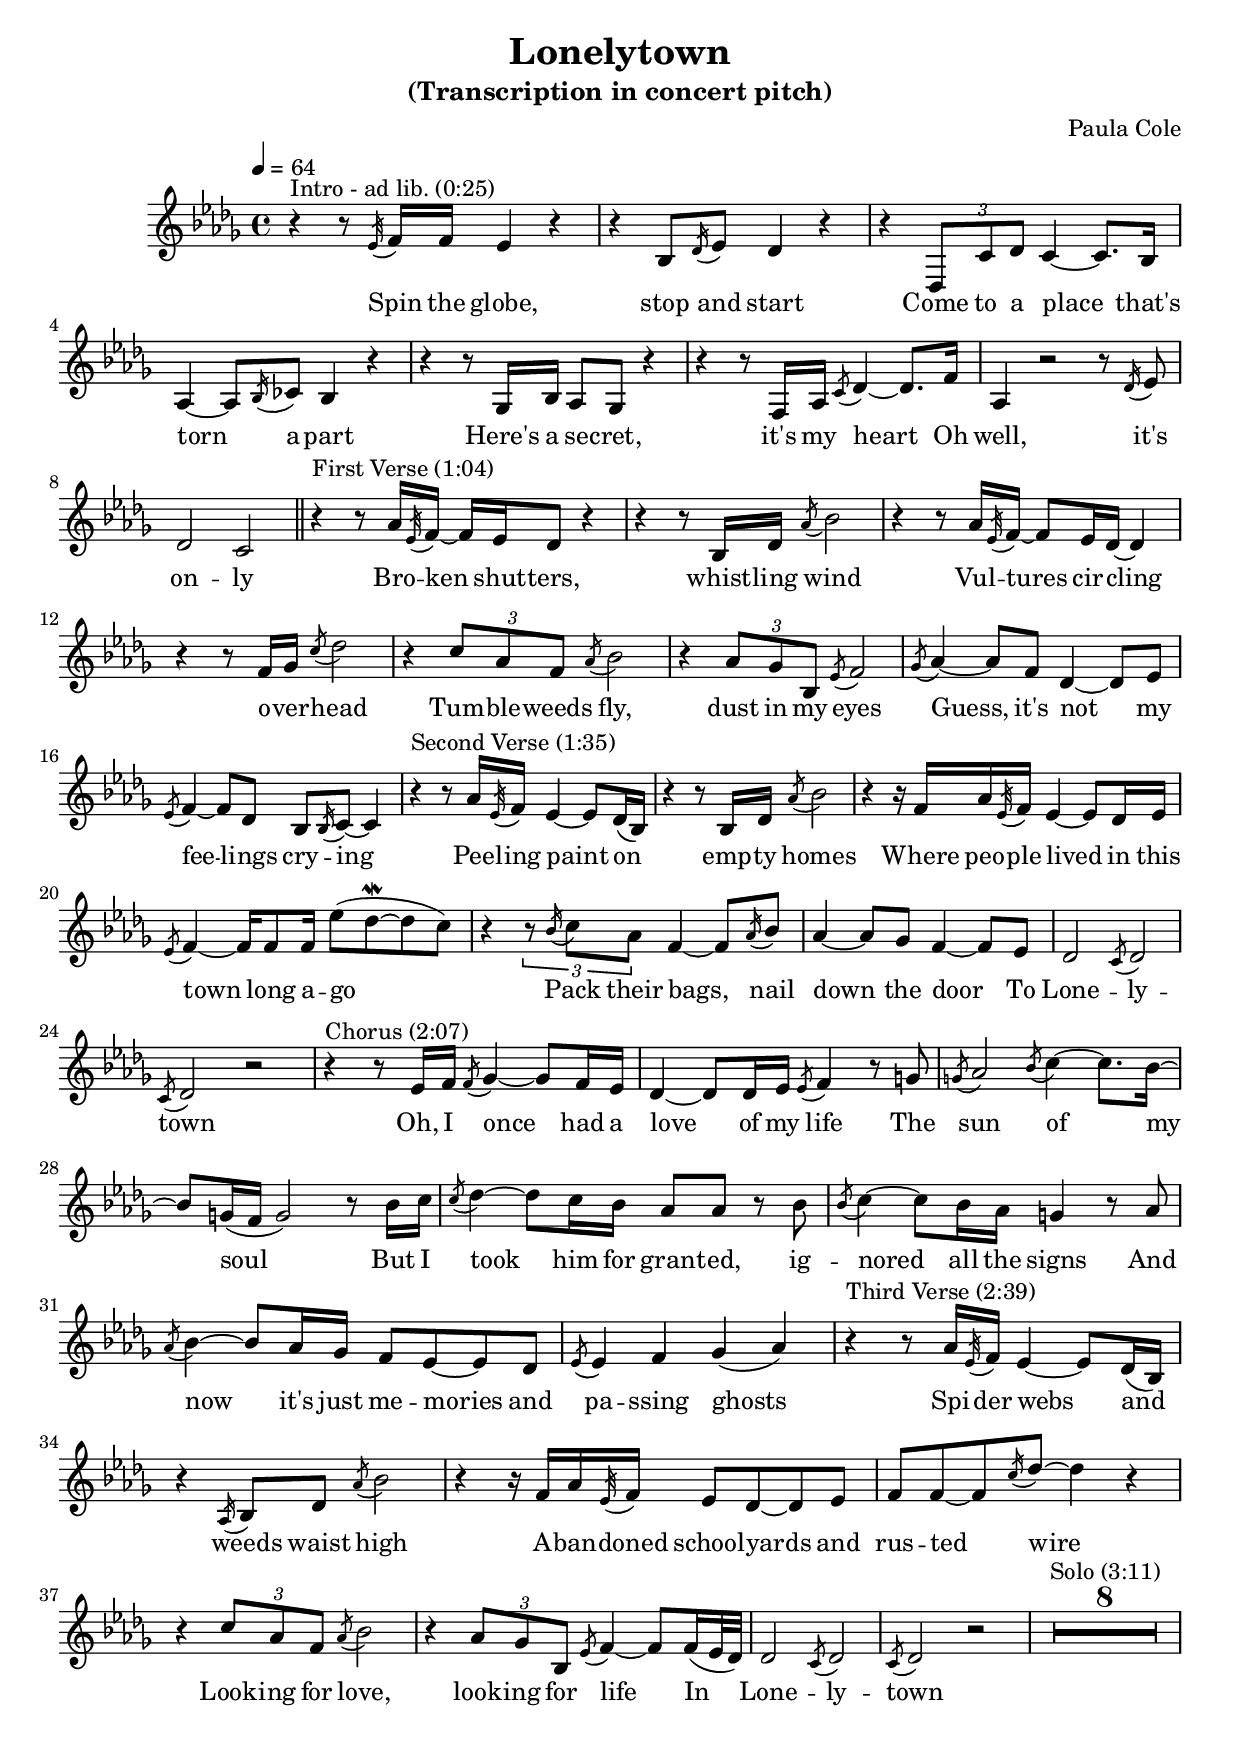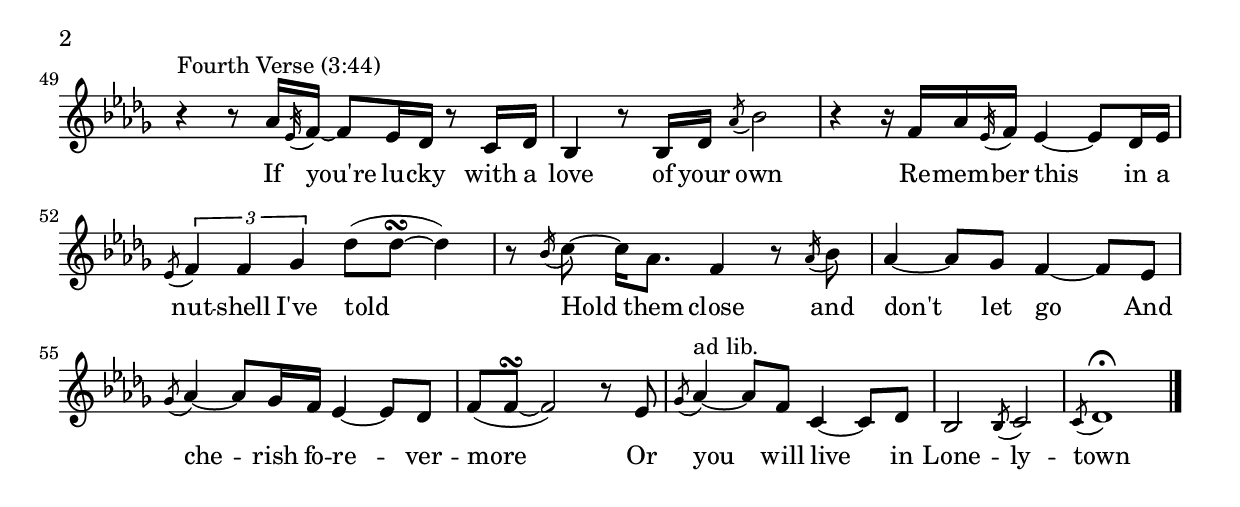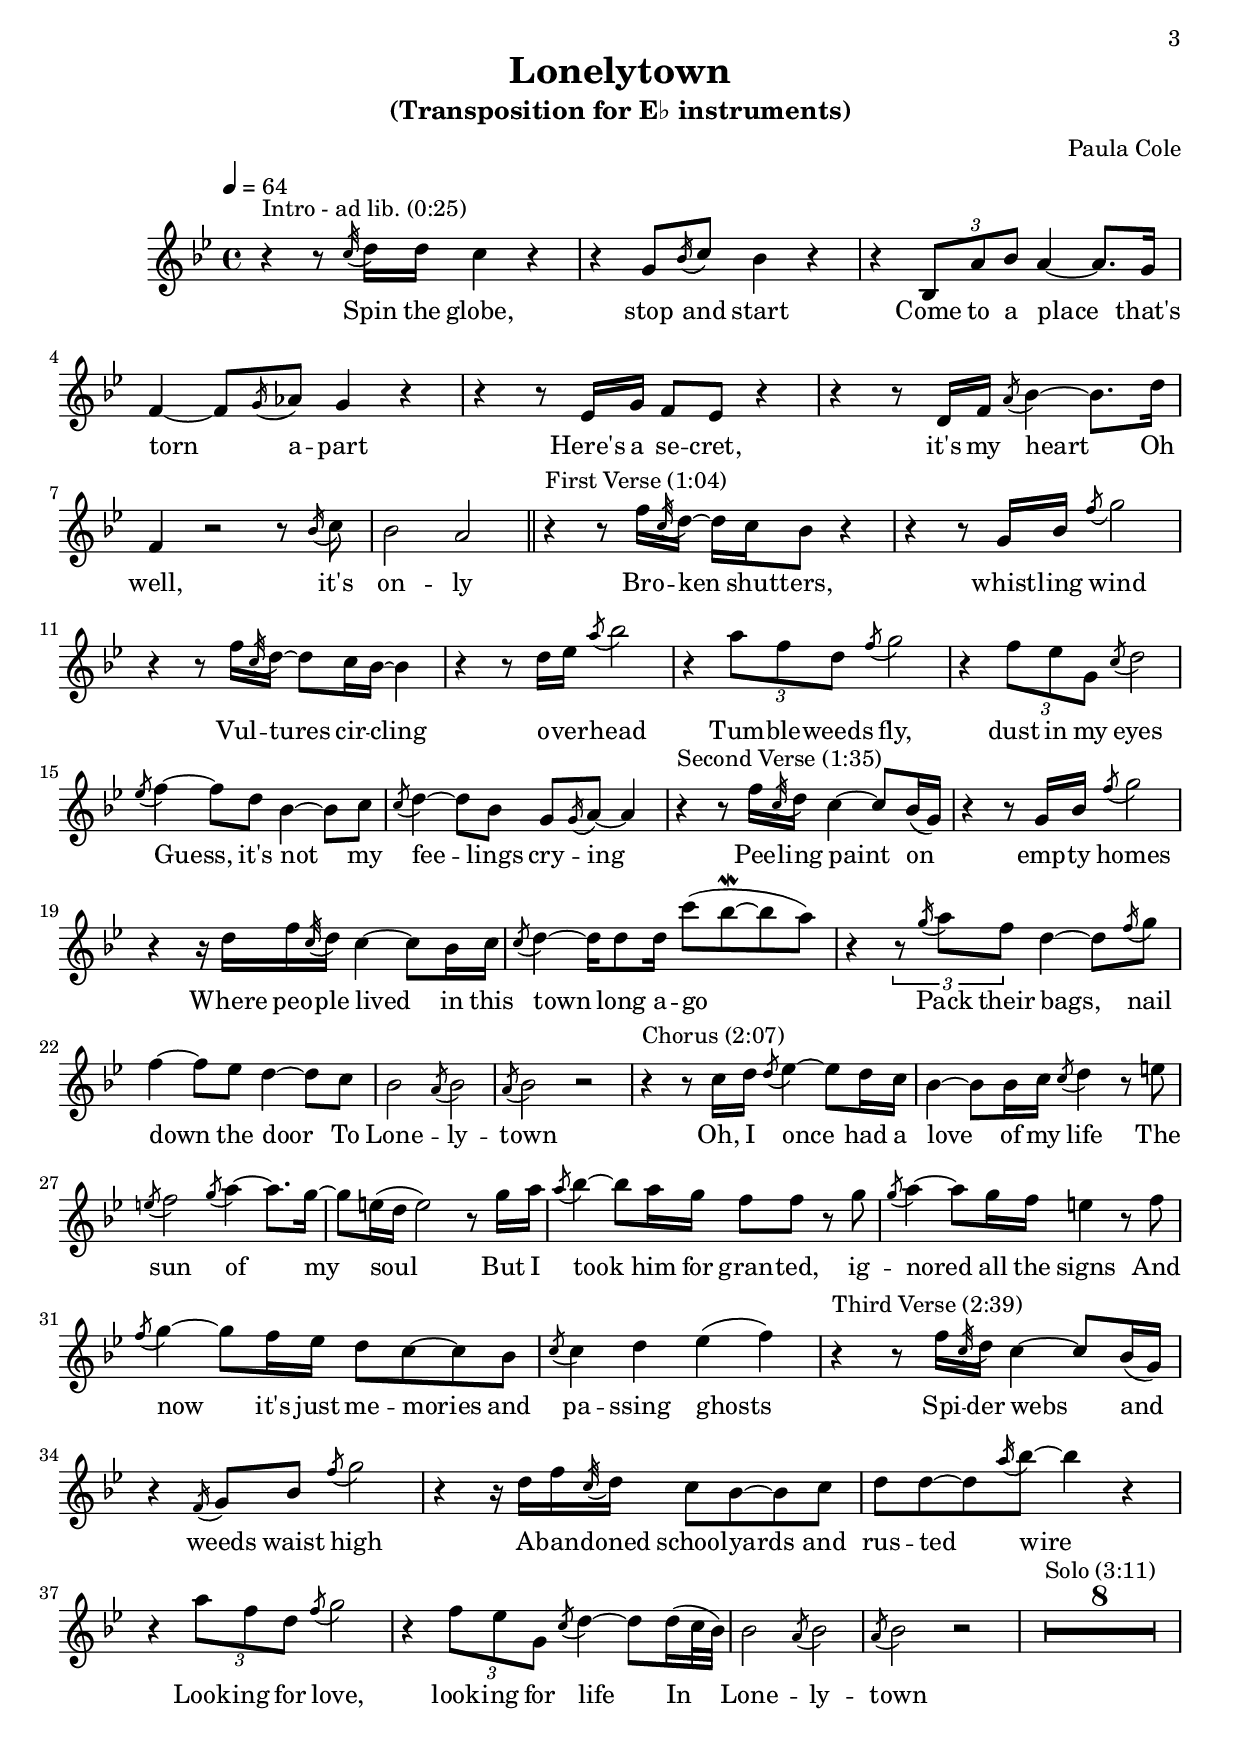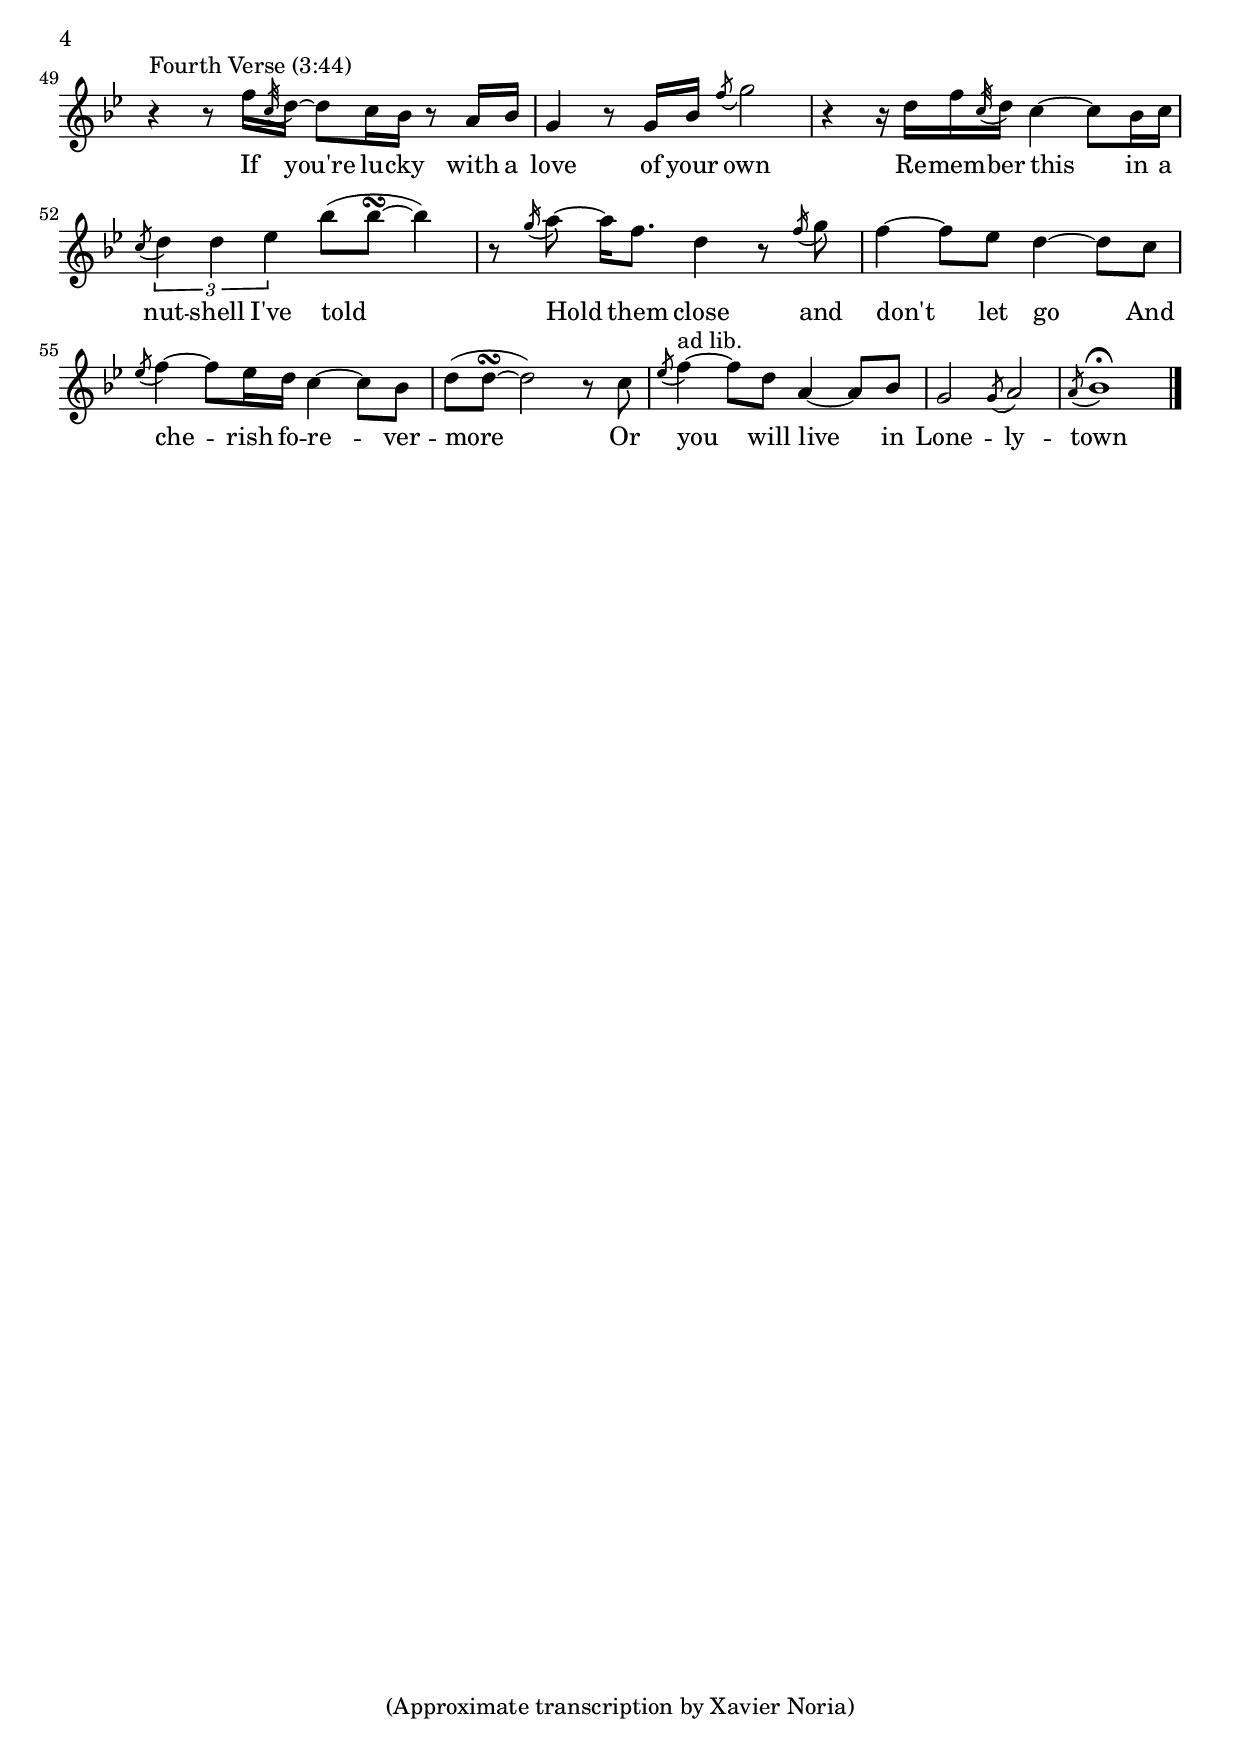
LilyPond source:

\version "2.16.1"

\include "english.ly"

\header {
  title    = "Lonelytown"
  composer = "Paula Cole"
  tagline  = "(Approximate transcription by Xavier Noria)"
}

melody = \relative c' {
  \clef treble
  \key df \major
  \time 4/4
  \tempo 4 = 64

  \compressFullBarRests
  \override MultiMeasureRest #'expand-limit = #2
  
  r4^"Intro - ad lib. (0:25)" r8 \acciaccatura ef32 f16 f16 ef4 r4 |
  r4 bf8 \acciaccatura df16 ef8 df4 r4 |
  r4 \times 2/3 { df,8 c'8 df8 } c4 ~ c8. bf16 |
  af4 ~ af8 \acciaccatura bf16 cf8 bf4 r4 |
  r4 r8 gf16 bf16 af8 gf8 r4 |
  r4 r8 f16 af16 \acciaccatura c8 df4 ~ df8. f16 |
  af,4 r2 r8 \acciaccatura df16 ef8 |
  df2 c2 \bar "||" |

  r4^"First Verse (1:04)" r8 af'16 \acciaccatura ef32 f16 ~ f16 ef16 df8 r4 |
  r4 r8 bf16 df16 \acciaccatura af'8 bf2 |
  r4 r8 af16 \acciaccatura ef32 f16 ~ f8 ef16 df16 ~ df4 |
  r4 r8 f16 gf16 \acciaccatura c8 df2 |
  r4 \times 2/3 { c8 af8 f8 } \acciaccatura af8 bf2 |
  r4 \times 2/3 { af8 gf8 bf,8 } \acciaccatura ef8 f2 |
  \acciaccatura gf8 af4 ~ af8 f8 df4 ~ df8 ef8 |
  \acciaccatura ef8 f4 ~ f8 df8 bf8 \acciaccatura bf16 c8 ~ c4 |

  r4^"Second Verse (1:35)" r8 af'16 \acciaccatura ef32 f16 ef4 ~ ef8 df16( bf16) |
  r4 r8 bf16 df16 \acciaccatura af'8 bf2 |
  r4 r16 f16 af16 \acciaccatura ef32 f16 ef4 ~ ef8 df16 ef16 |
  \acciaccatura ef8 f4 ~ f16 f8 f16 ef'8( df8\mordent ~ df8 c8) |
  r4 \times 2/3 { r8 \acciaccatura bf16 c8 af8 } f4 ~ f8 \acciaccatura af16 bf8 |
  af4 ~ af8 gf8 f4 ~ f8 ef8 |
  df2 \acciaccatura c8 df2 |
  \acciaccatura c8 df2 r2 |

  r4^"Chorus (2:07)" r8 ef16 f16 \acciaccatura f8 gf4 ~ gf8 f16 ef16 |
  df4 ~ df8 df16 ef16 \acciaccatura ef8 f4 r8 g8 |
  \acciaccatura g8 af2 \acciaccatura bf8 c4 ~ c8. bf16 ~ |
  bf8 g16( f16 g2) r8 bf16 c16 |
  \acciaccatura c8 df4 ~ df8 c16 bf16 af8 af8 r8 bf8 |
  \acciaccatura bf8 c4 ~ c8 bf16 af16 g4 r8 af8 |
  \acciaccatura af8 bf4 ~ bf8 af16 gf16 f8 ef8 ~ ef8 df8 |
  \acciaccatura ef8 ef4 f4 gf4( af4) |

  r4^"Third Verse (2:39)" r8 af16 \acciaccatura ef32 f16 ef4 ~ ef8 df16( bf16) |
  r4 \acciaccatura af16 bf8 df8 \acciaccatura af'8 bf2 |
  r4 r16 f16 af16 \acciaccatura ef32 f16 ef8 df8 ~ df8 ef8 |
  f8 f8 ~ f8 \acciaccatura c'16 df8 ~ df4 r4 |
  r4 \times 2/3 { c8 af8 f8 } \acciaccatura af8 bf2 |
  r4 \times 2/3 { af8 gf8 bf,8 } \acciaccatura ef8 f4 ~ f8 f16( ef32 df32) |
  df2 \acciaccatura c8 df2 |
  \acciaccatura c8 df2 r2 |

  R1*8^"Solo (3:11)" |

  r4^"Fourth Verse (3:44)" r8 af'16 \acciaccatura ef32 f16 ~ f8 ef16 df16 r8 c16 df16 |
  bf4 r8 bf16 df16 \acciaccatura af'8 bf2 |
  r4 r16 f16 af16 \acciaccatura ef32 f16 ef4 ~ ef8 df16 ef16 |
  \acciaccatura ef8 \times 2/3 { f4 f4 gf4 } df'8( df8\turn ~ df4) |
  r8 \acciaccatura bf16 c8 ~ c16 af8. f4 r8 \acciaccatura af16 bf8 |
  af4 ~ af8 gf8 f4 ~ f8 ef8 |
  \acciaccatura gf8 af4 ~ af8 gf16 f16 ef4 ~ ef8 df8 |
  f8( f8\turn ~ f2) r8 ef8 |
  \acciaccatura gf8 af4^"ad lib." ~ af8 f8 c4 ~ c8 df8 |
  bf2 \acciaccatura bf8 c2 |
  \acciaccatura c8 df1^\fermata \bar "|."
}

\addlyrics {
  Spin the globe, stop and start
  Come to a place that's torn a -- part
  Here's a se -- cret, it's my heart
  Oh well, it's on -- ly

  Bro -- ken shut -- ters, whist -- ling wind
  Vul -- tures cir -- cling o -- ver -- head
  Tum -- ble -- weeds fly, dust in my eyes
  Guess, it's not my fee -- lings cry -- ing

  Pee -- ling paint on emp -- ty homes
  Where peo -- ple lived in this town long a -- go
  Pack their bags, nail down the door
  To Lone -- ly -- town

  Oh, I once had a love of my life
  The sun of my soul
  But I took him for gran -- ted, ig -- nored all the signs
  And now it's just me -- mories and pa -- ssing ghosts

  Spi -- der webs and weeds waist high
  A -- ban -- doned school -- yards and rus -- ted wire
  Look -- ing for love, look -- ing for life
  In Lone -- ly -- town

  If you're lu -- cky with a love of your own
  Re -- mem -- ber this in a nut -- shell I've told
  Hold them close and don't let go
  And che -- rish fo -- re -- ver -- more
  Or you will live in Lone -- ly -- town
}

\bookpart {
  \header {
    subtitle = "(Transcription in concert pitch)"
  }

  \score {
    { \melody }
  }
}

\bookpart {
  \header {
    subtitle = "(Transposition for E♭ instruments)"
  }

  \score {
    { \transpose ef c' \melody }
  }
}
